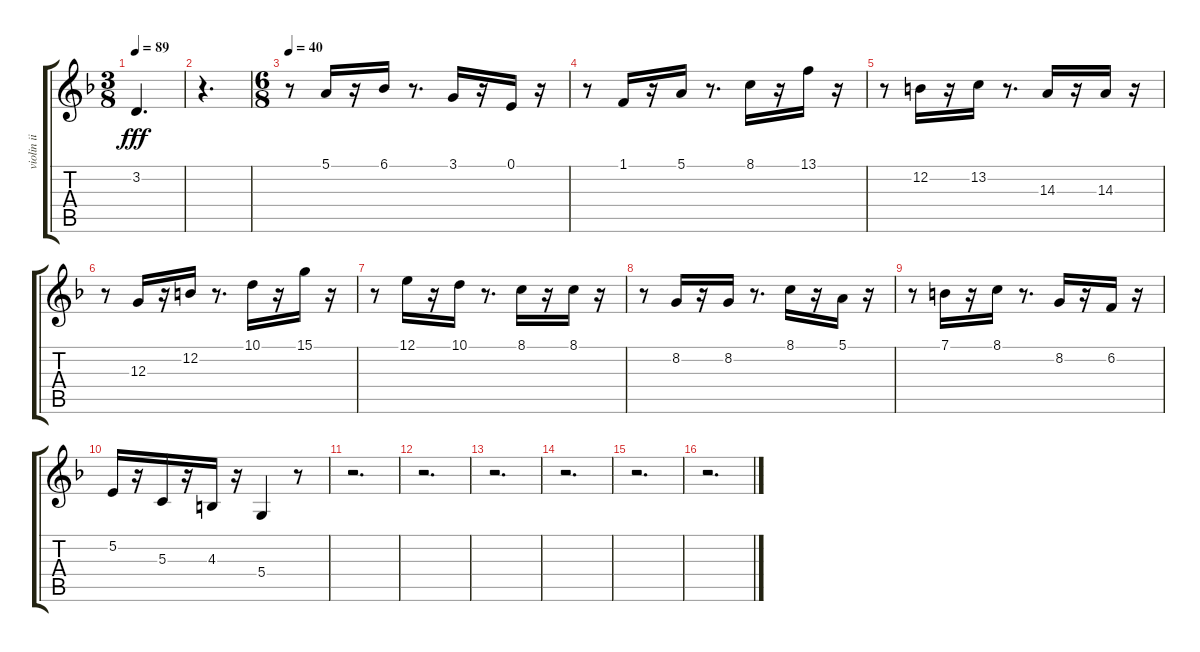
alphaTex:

\track ("violin ii" "violin ii") {instrument stringensemble1}
\staff {score tabs}
\tuning (E4 B3 G3 D3 A2 E2) {hide}
\ts (3 8)
\tempo 89
\clef g2
\ks dminor
3.2.4{d dy fff} |
r.4{d} |
\ts (6 8)
\tempo 40
r.8 5.1.16 r.16 6.1.16 r.8{d} 3.1.16 r.16 0.1.16 r.16 |
r.8 1.1.16 r.16 5.1.16 r.8{d} 8.1.16 r.16 13.1.16 r.16 |
r.8 12.2.16 r.16 13.2.16 r.8{d} 14.3.16 r.16 14.3.16 r.16 |
r.8 12.3.16 r.16 12.2.16 r.8{d} 10.1.16 r.16 15.1.16 r.16 |
r.8 12.1.16 r.16 10.1.16 r.8{d} 8.1.16 r.16 8.1.16 r.16 |
r.8 8.2.16 r.16 8.2.16 r.8{d} 8.1.16 r.16 5.1.16 r.16 |
r.8 7.1.16 r.16 8.1.16 r.8{d} 8.2.16 r.16 6.2.16 r.16 |
5.2.16 r.16 5.3.16 r.16 4.3.16 r.16 5.4.4 r.8 |
r.2{d} |
r.2{d} |
r.2{d} |
r.2{d} |
r.2{d} |
r.2{d}
